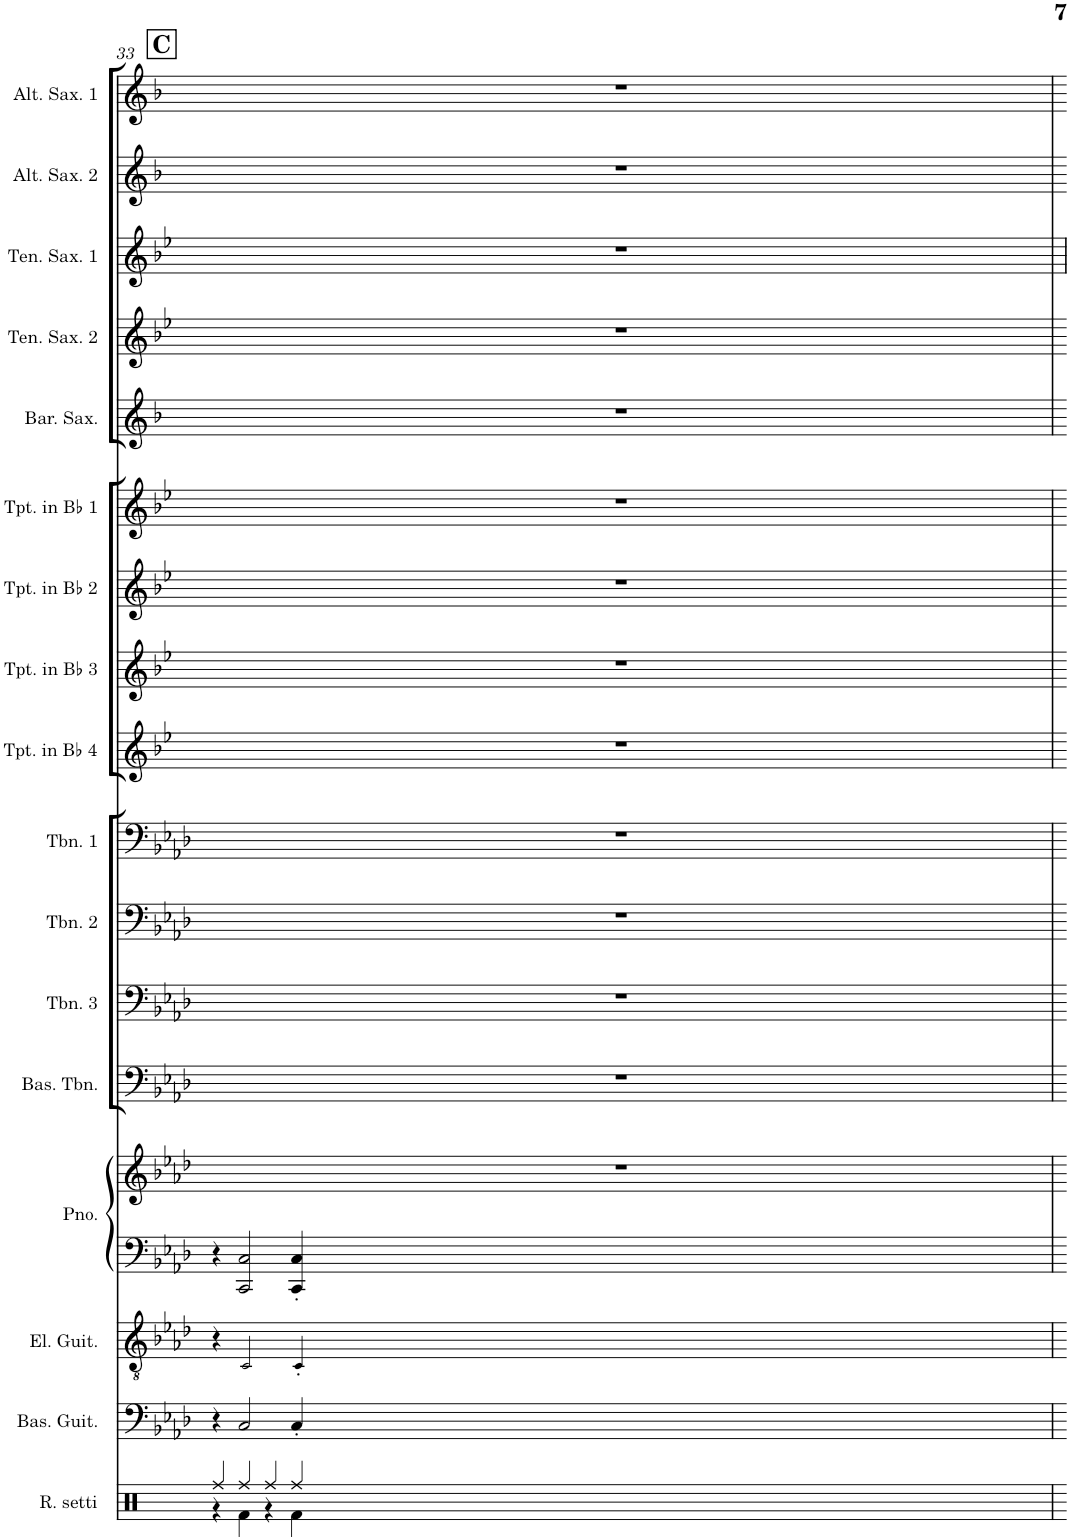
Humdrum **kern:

**kern	**kern	**kern	**kern	**kern	**kern	**kern	**kern	**kern	**kern	**kern	**kern	**kern	**kern	**kern	**kern	**kern	**kern
*part17	*part16	*part15	*part14	*part14	*part13	*part12	*part11	*part10	*part9	*part8	*part7	*part6	*part5	*part4	*part3	*part2	*part1
*staff18	*staff17	*staff16	*staff15	*staff14	*staff13	*staff12	*staff11	*staff10	*staff9	*staff8	*staff7	*staff6	*staff5	*staff4	*staff3	*staff2	*staff1
*I"Rumpusetti	*I"Bassokitara	*I"Sähkökitara	*I"Piano	*	*I"Bassopasuuna	*I"Pasuuna 3	*I"Pasuuna 2	*I"Pasuuna 1	*I"Trumpetti in Bb 4	*I"Trumpetti in Bb 3	*I"Trumpetti in Bb 2	*I"Trumpetti in Bb 1	*I"Baritonisaksofoni	*I"Tenorisaksofoni 2	*I"Tenorisaksofoni 1	*I"Alttosaksofoni 2	*I"Alttosaksofoni 1
*I'R. setti	*	*	*I'Pno.	*	*	*	*	*	*I'Tpt. in Bb 4	*I'Tpt. in Bb 3	*I'Tpt. in Bb 2	*I'Tpt. in Bb 1	*	*	*	*	*
!!LO:PB:g=z
*clefX	*clefF4	*clefGv2	*clefF4	*clefG2	*clefF4	*clefF4	*clefF4	*clefF4	*clefG2	*clefG2	*clefG2	*clefG2	*clefG2	*clefG2	*clefG2	*clefG2	*clefG2
*	*Trd7c12	*	*	*	*	*	*	*	*Trd1c2	*Trd1c2	*Trd1c2	*Trd1c2	*Trd12c21	*Trd8c14	*Trd8c14	*Trd5c9	*Trd5c9
*k[]	*k[b-e-a-d-]	*k[b-e-a-d-]	*k[b-e-a-d-]	*k[b-e-a-d-]	*k[b-e-a-d-]	*k[b-e-a-d-]	*k[b-e-a-d-]	*k[b-e-a-d-]	*k[b-e-]	*k[b-e-]	*k[b-e-]	*k[b-e-]	*k[b-]	*k[b-e-]	*k[b-e-]	*k[b-]	*k[b-]
*M4/4	*M4/4	*M4/4	*M4/4	*M4/4	*M4/4	*M4/4	*M4/4	*M4/4	*M4/4	*M4/4	*M4/4	*M4/4	*M4/4	*M4/4	*M4/4	*M4/4	*M4/4
!!LO:REH:place=s1:a:B:cj:fs=14:t=C
=33	=33	=33	=33	=33	=33	=33	=33	=33	=33	=33	=33	=33	=33	=33	=33	=33	=33
*^	*	*	*	*	*	*	*	*	*	*	*	*	*	*	*	*	*
4Rff/	4r	4r	4r	4r	1r	1r	1r	1r	1r	1r	1r	1r	1r	1r	1r	1r	1r	1r
4Rff/	4Rf\	2C/	2C!/	2CC/ 2C/	.	.	.	.	.	.	.	.	.	.	.	.	.	.
4Rff/	4r	.	.	.	.	.	.	.	.	.	.	.	.	.	.	.	.	.
4Rff/	4Rf\	4C'/	4C'!/	4CC/' 4C/'	.	.	.	.	.	.	.	.	.	.	.	.	.	.
*v	*v	*	*	*	*	*	*	*	*	*	*	*	*	*	*	*	*	*
=	=	=	=	=	=	=	=	=	=	=	=	=	=	=	=	=	=
*-	*-	*-	*-	*-	*-	*-	*-	*-	*-	*-	*-	*-	*-	*-	*-	*-	*-
